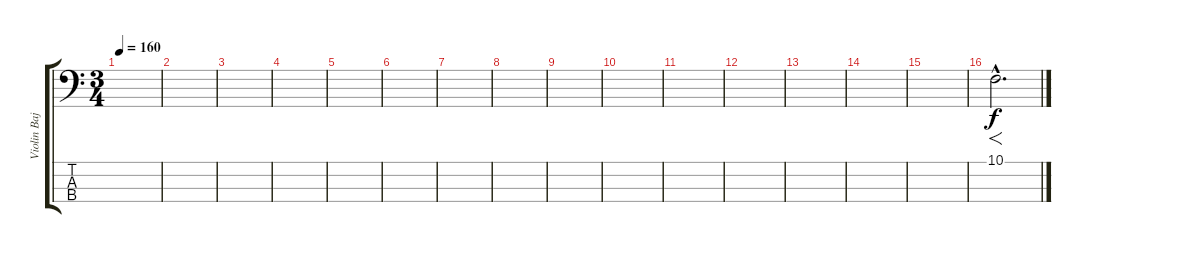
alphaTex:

\track ("Violin Bajo" "Violin Baj") {instrument violin}
\staff {score tabs}
\tuning (G2 D2 A1 E1) {hide}
\ts (3 4)
\tempo 160
\clef f4
\ks c
|
|
|
|
|
|
|
|
|
|
|
|
|
|
|
10.1{hac}.2{f d}
